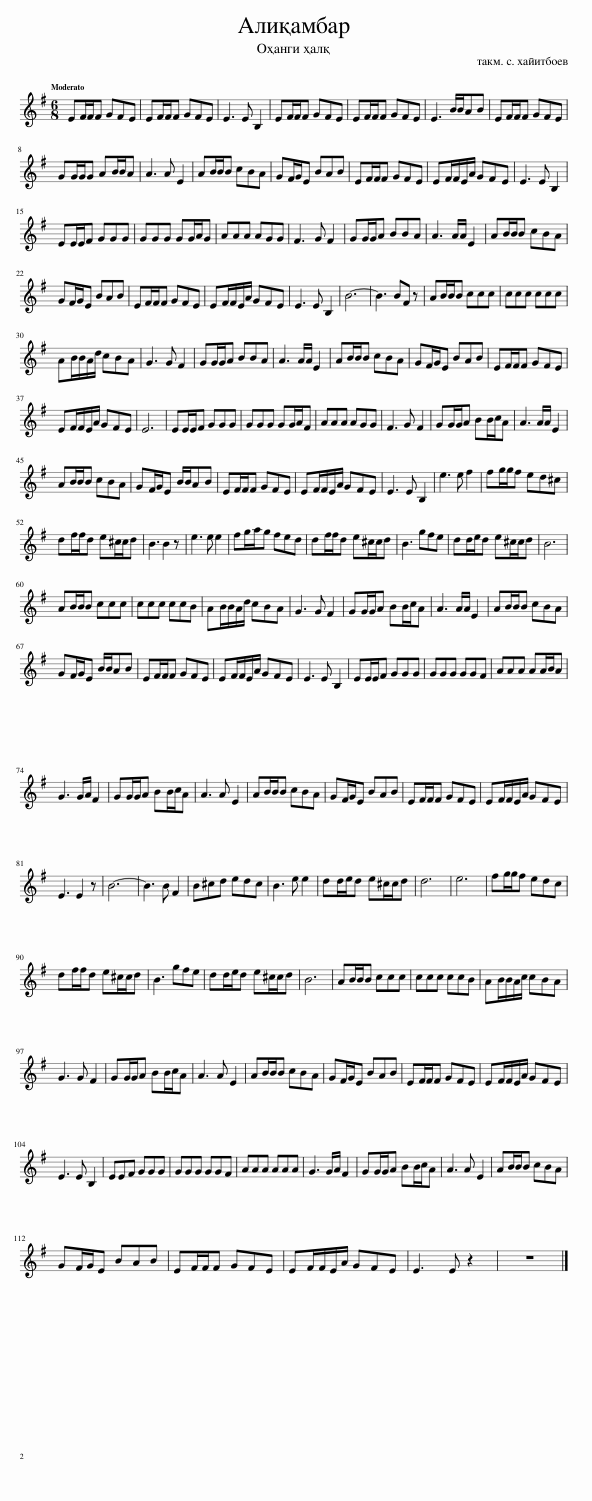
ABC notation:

X:1
L:1/8
Q:1/4=95
M:6/8
I:linebreak $
K:G
V:1 treble
V:1
 EF/F/F GFE | EF/F/F GFE | E3 E B,2 | EF/F/F GFE | EF/F/F GFE | %5
 E3 B/B/AB | EF/F/F GFE |$ GG/G/G AB/B/A | A3 A E2 | AB/B/B cBA | %10
 GF/G/E BAB | EF/F/F GFE | EF/F/E/A/ GFE | E3 E B,2 |$ EE/E/F GGG | %15
 GGG GG/A/G | AAA AGG | F3 G F2 | GG/G/A BBA | A3 A/A/ E2 | %20
 AB/B/B cBA |$ GF/G/E BAB | EF/F/F GFE | EF/F/E/A/ GFE | E3 E B,2 | %25
 B6- | B3 BF z | AB/B/B ccc | ccc ccc |$ AB/B/A/d/ cBA | %30
 G3 G F2 | GG/G/A BBA | A3 A/A/ E2 | AB/B/B cBA | GF/G/E BAB | %35
 EF/F/F GFE |$ EF/F/E/A/ GFE | E6 | EE/E/F GGG | GGG GG/A/F | %40
 AAA AGG | F3 G F2 | GG/G/A BB/c/A | A3 A/A/ E2 |$ AB/B/B cBA | %45
 GF/G/E B/B/AB | EF/F/F GFE | EF/F/E/A/ GFE | E3 E B,2 | e3 e f2 | %50
 fg/g/f ed^c |$ df/f/d e^c/c/d | B3 B2 z | e3 e e2 | fg/a/g fed | %55
 df/f/d e^c/c/d | B3 gfe | dd/e/d e^c/c/d | B6 |$ AB/B/B ccc | %60
 ccc ccB | AB/B/A/d/ cBA | G3 G F2 | GG/G/A BB/c/A | A3 A/A/ E2 | %65
 AB/B/B cBA |$ GF/G/E B/B/AB | EF/F/F GFE | EF/F/E/A/ GFE | E3 E B,2 | %70
 EE/E/F GGG | GGG GGF | AAA AA/B/A |$ G3 G/A/ F2 | GG/G/A BB/c/A | %75
 A3 A E2 | AB/B/B cBA | GF/G/E BAB | EF/F/F GFE | EF/F/E/A/ GFE |$ %80
 E3 E2 z | B6- | B3 B F2 | B^cd edc | B3 e e2 | %85
 dd/e/d e^c/c/d | d6 | e6 | fg/g/f edc |$ df/f/d e^c/c/d | %90
 B3 gfe | dd/e/d e^c/c/d | B6 | AB/B/B ccc | ccc ccB | %95
 AB/B/A/c/ cBA |$ G3 G F2 | GG/G/A BB/c/A | A3 A E2 | AB/B/B cBA | %100
 GF/G/E BAB | EF/F/F GFE | EF/F/E/A/ GFE |$ E3 E B,2 | EEF GGG | %105
 GGG GGF | AAA AAA | G3 G/A/ F2 | GG/G/A BB/c/A | A3 A E2 | %110
 AB/B/B cBA |$ GF/G/E BAB | EF/F/F GFE | EF/F/E/A/ GFE | E3 E z2 | %115
 z6 |] %116
